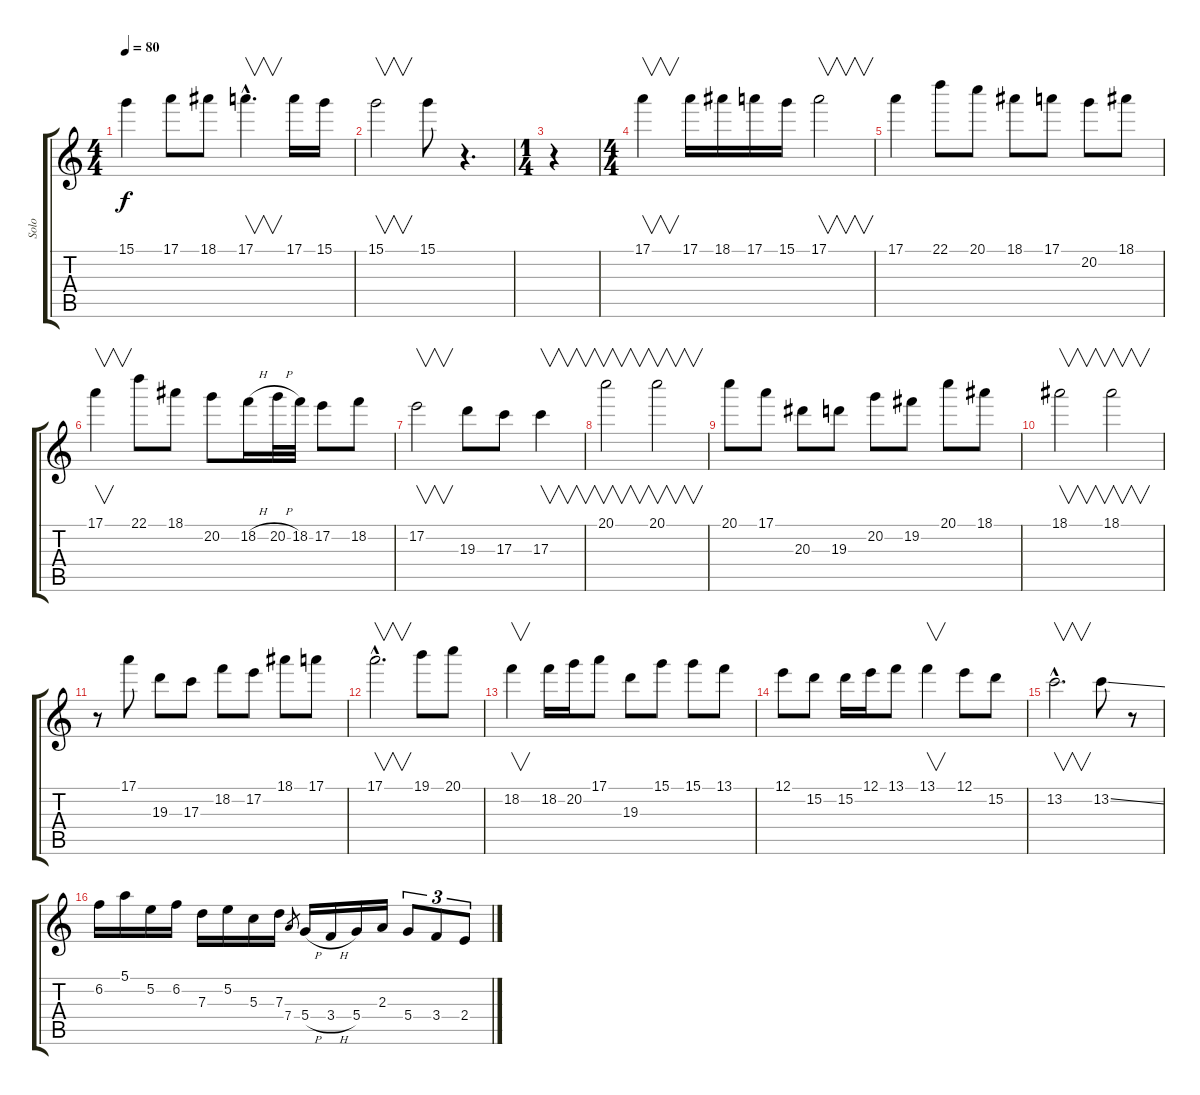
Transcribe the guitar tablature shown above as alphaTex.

\track ("Solo" "Solo") {instrument distortionguitar}
\staff {score tabs}
\tuning (E4 B3 G3 D3 A2 E2) {hide}
\ts (4 4)
\tempo 80
\clef g2
\ks c
15.1.4{dy f} 17.1.8 18.1.8 17.1{hac}.4{v d} 17.1.16 15.1.16 |
15.1.2{v} 15.1.8 r.4{d} |
\ts (1 4)
r.4 |
\ts (4 4)
17.1.4{v} 17.1.16 18.1.16 17.1.16 15.1.16 17.1.2{v} |
17.1.4 22.1.8 20.1.8 18.1.8 17.1.8 20.2.8 18.1.8 |
17.1.4{v} 22.1.8 18.1.8 20.2.8 18.2{h}.16 20.2{h}.32 18.2.32 17.2.8 18.2.8 |
17.2.2{v} 19.3.8 17.3.8 17.3.4{v} |
20.1.2{v} 20.1.2{v} |
20.1.8 17.1.8 20.3.8 19.3.8 20.2.8 19.2.8 20.1.8 18.1.8 |
18.1.2{v} 18.1.2{v} |
r.8 17.1.8 19.3.8 17.3.8 18.2.8 17.2.8 18.1.8 17.1.8 |
17.1{hac}.2{v d} 19.1.8 20.1.8 |
18.2.4{v} 18.2.16 20.2.16 17.1.8 19.3.8 15.1.8 15.1.8 13.1.8 |
12.1.8 15.2.8 15.2.16 12.1.16 13.1.8 13.1.4{v} 12.1.8 15.2.8 |
13.2{hac}.2{v d} 13.2{ss}.8 r.8 |
6.2.16 5.1.16 5.2.16 6.2.16 7.3.16 5.2.16 5.3.16 7.3.16 7.4.8{gr} 5.4{h}.16 3.4{h}.16 5.4.16 2.3.16 5.4.8{tu (3 2)} 3.4.8{tu (3 2)} 2.4.8{tu (3 2)}
